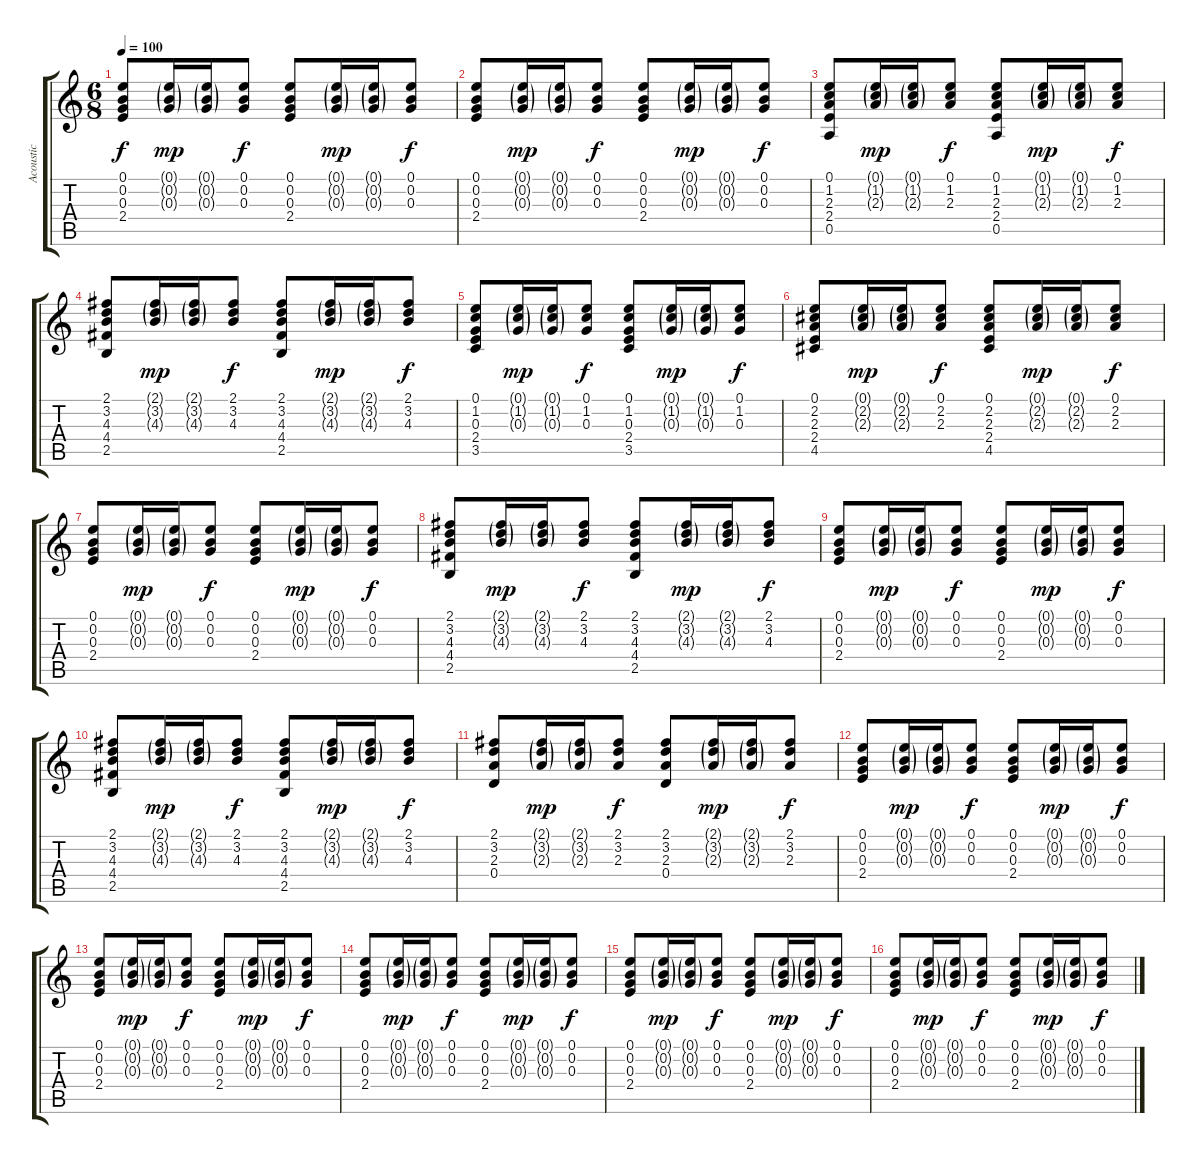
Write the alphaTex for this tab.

\track ("Acoustic" "Acoustic") {instrument acousticguitarsteel}
\staff {score tabs}
\tuning (E4 B3 G3 D3 A2 E2) {hide}
\ts (6 8)
\tempo 100
\clef g2
\ks c
(0.1 0.2 0.3 2.4).8{dy f} (0.1{g} 0.2{g} 0.3{g}).16{dy mp} (0.1{g} 0.2{g} 0.3{g}).16 (0.1 0.2 0.3).8{dy f} (0.1 0.2 0.3 2.4).8 (0.1{g} 0.2{g} 0.3{g}).16{dy mp} (0.1{g} 0.2{g} 0.3{g}).16 (0.1 0.2 0.3).8{dy f} |
(0.1 0.2 0.3 2.4).8 (0.1{g} 0.2{g} 0.3{g}).16{dy mp} (0.1{g} 0.2{g} 0.3{g}).16 (0.1 0.2 0.3).8{dy f} (0.1 0.2 0.3 2.4).8 (0.1{g} 0.2{g} 0.3{g}).16{dy mp} (0.1{g} 0.2{g} 0.3{g}).16 (0.1 0.2 0.3).8{dy f} |
(0.1 1.2 2.3 2.4 0.5).8 (0.1{g} 1.2{g} 2.3{g}).16{dy mp} (0.1{g} 1.2{g} 2.3{g}).16 (0.1 1.2 2.3).8{dy f} (0.1 1.2 2.3 2.4 0.5).8 (0.1{g} 1.2{g} 2.3{g}).16{dy mp} (0.1{g} 1.2{g} 2.3{g}).16 (0.1 1.2 2.3).8{dy f} |
(2.1 3.2 4.3 4.4 2.5).8 (2.1{g} 3.2{g} 4.3{g}).16{dy mp} (2.1{g} 3.2{g} 4.3{g}).16 (2.1 3.2 4.3).8{dy f} (2.1 3.2 4.3 4.4 2.5).8 (2.1{g} 3.2{g} 4.3{g}).16{dy mp} (2.1{g} 3.2{g} 4.3{g}).16 (2.1 3.2 4.3).8{dy f} |
(0.1 1.2 0.3 2.4 3.5).8 (0.1{g} 1.2{g} 0.3{g}).16{dy mp} (0.1{g} 1.2{g} 0.3{g}).16 (0.1 1.2 0.3).8{dy f} (0.1 1.2 0.3 2.4 3.5).8 (0.1{g} 1.2{g} 0.3{g}).16{dy mp} (0.1{g} 1.2{g} 0.3{g}).16 (0.1 1.2 0.3).8{dy f} |
(0.1 2.2 2.3 2.4 4.5).8 (0.1{g} 2.2{g} 2.3{g}).16{dy mp} (0.1{g} 2.2{g} 2.3{g}).16 (0.1 2.2 2.3).8{dy f} (0.1 2.2 2.3 2.4 4.5).8 (0.1{g} 2.2{g} 2.3{g}).16{dy mp} (0.1{g} 2.2{g} 2.3{g}).16 (0.1 2.2 2.3).8{dy f} |
(0.1 0.2 0.3 2.4).8 (0.1{g} 0.2{g} 0.3{g}).16{dy mp} (0.1{g} 0.2{g} 0.3{g}).16 (0.1 0.2 0.3).8{dy f} (0.1 0.2 0.3 2.4).8 (0.1{g} 0.2{g} 0.3{g}).16{dy mp} (0.1{g} 0.2{g} 0.3{g}).16 (0.1 0.2 0.3).8{dy f} |
(2.1 3.2 4.3 4.4 2.5).8 (2.1{g} 3.2{g} 4.3{g}).16{dy mp} (2.1{g} 3.2{g} 4.3{g}).16 (2.1 3.2 4.3).8{dy f} (2.1 3.2 4.3 4.4 2.5).8 (2.1{g} 3.2{g} 4.3{g}).16{dy mp} (2.1{g} 3.2{g} 4.3{g}).16 (2.1 3.2 4.3).8{dy f} |
(0.1 0.2 0.3 2.4).8 (0.1{g} 0.2{g} 0.3{g}).16{dy mp} (0.1{g} 0.2{g} 0.3{g}).16 (0.1 0.2 0.3).8{dy f} (0.1 0.2 0.3 2.4).8 (0.1{g} 0.2{g} 0.3{g}).16{dy mp} (0.1{g} 0.2{g} 0.3{g}).16 (0.1 0.2 0.3).8{dy f} |
(2.1 3.2 4.3 4.4 2.5).8 (2.1{g} 3.2{g} 4.3{g}).16{dy mp} (2.1{g} 3.2{g} 4.3{g}).16 (2.1 3.2 4.3).8{dy f} (2.1 3.2 4.3 4.4 2.5).8 (2.1{g} 3.2{g} 4.3{g}).16{dy mp} (2.1{g} 3.2{g} 4.3{g}).16 (2.1 3.2 4.3).8{dy f} |
(2.1 3.2 2.3 0.4).8 (2.1{g} 3.2{g} 2.3{g}).16{dy mp} (2.1{g} 3.2{g} 2.3{g}).16 (2.1 3.2 2.3).8{dy f} (2.1 3.2 2.3 0.4).8 (2.1{g} 3.2{g} 2.3{g}).16{dy mp} (2.1{g} 3.2{g} 2.3{g}).16 (2.1 3.2 2.3).8{dy f} |
(0.1 0.2 0.3 2.4).8 (0.1{g} 0.2{g} 0.3{g}).16{dy mp} (0.1{g} 0.2{g} 0.3{g}).16 (0.1 0.2 0.3).8{dy f} (0.1 0.2 0.3 2.4).8 (0.1{g} 0.2{g} 0.3{g}).16{dy mp} (0.1{g} 0.2{g} 0.3{g}).16 (0.1 0.2 0.3).8{dy f} |
(0.1 0.2 0.3 2.4).8 (0.1{g} 0.2{g} 0.3{g}).16{dy mp} (0.1{g} 0.2{g} 0.3{g}).16 (0.1 0.2 0.3).8{dy f} (0.1 0.2 0.3 2.4).8 (0.1{g} 0.2{g} 0.3{g}).16{dy mp} (0.1{g} 0.2{g} 0.3{g}).16 (0.1 0.2 0.3).8{dy f} |
(0.1 0.2 0.3 2.4).8 (0.1{g} 0.2{g} 0.3{g}).16{dy mp} (0.1{g} 0.2{g} 0.3{g}).16 (0.1 0.2 0.3).8{dy f} (0.1 0.2 0.3 2.4).8 (0.1{g} 0.2{g} 0.3{g}).16{dy mp} (0.1{g} 0.2{g} 0.3{g}).16 (0.1 0.2 0.3).8{dy f} |
(0.1 0.2 0.3 2.4).8 (0.1{g} 0.2{g} 0.3{g}).16{dy mp} (0.1{g} 0.2{g} 0.3{g}).16 (0.1 0.2 0.3).8{dy f} (0.1 0.2 0.3 2.4).8 (0.1{g} 0.2{g} 0.3{g}).16{dy mp} (0.1{g} 0.2{g} 0.3{g}).16 (0.1 0.2 0.3).8{dy f} |
(0.1 0.2 0.3 2.4).8 (0.1{g} 0.2{g} 0.3{g}).16{dy mp} (0.1{g} 0.2{g} 0.3{g}).16 (0.1 0.2 0.3).8{dy f} (0.1 0.2 0.3 2.4).8 (0.1{g} 0.2{g} 0.3{g}).16{dy mp} (0.1{g} 0.2{g} 0.3{g}).16 (0.1 0.2 0.3).8{dy f}
